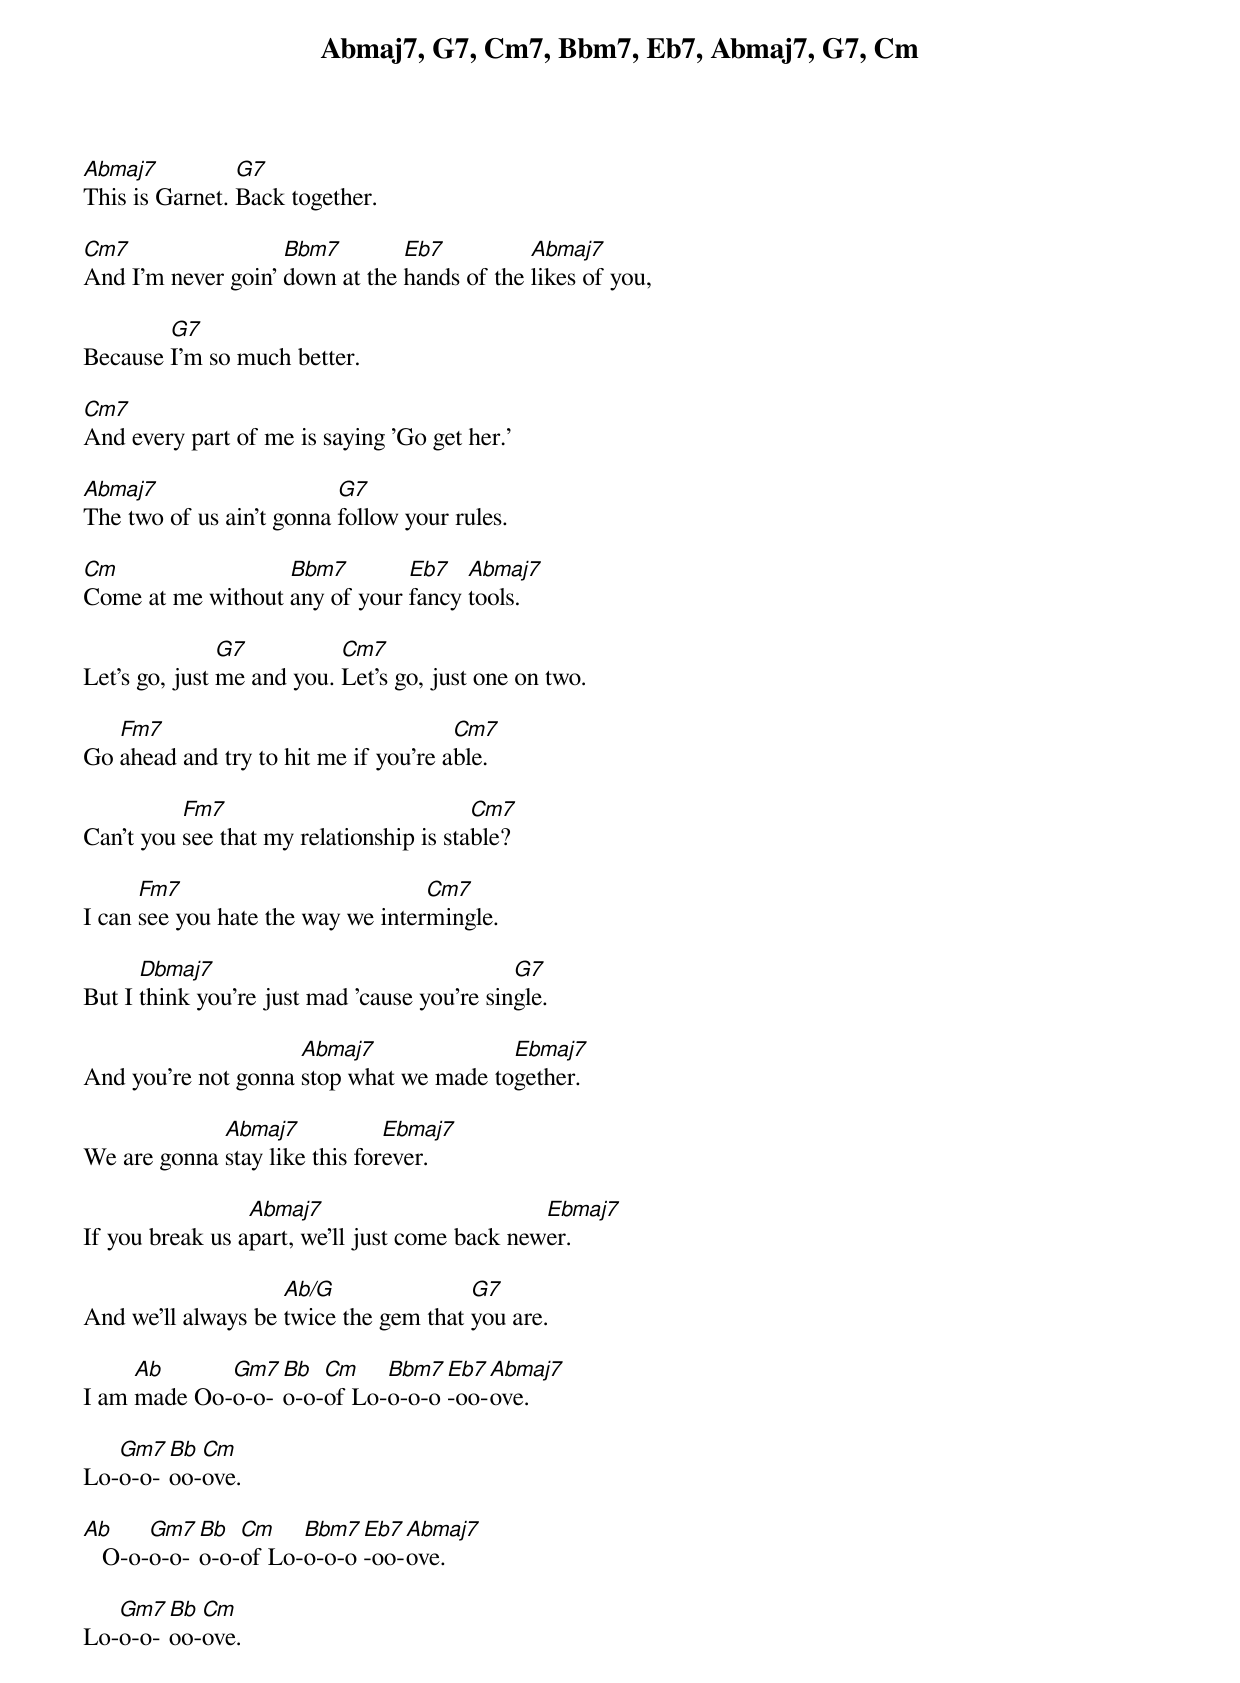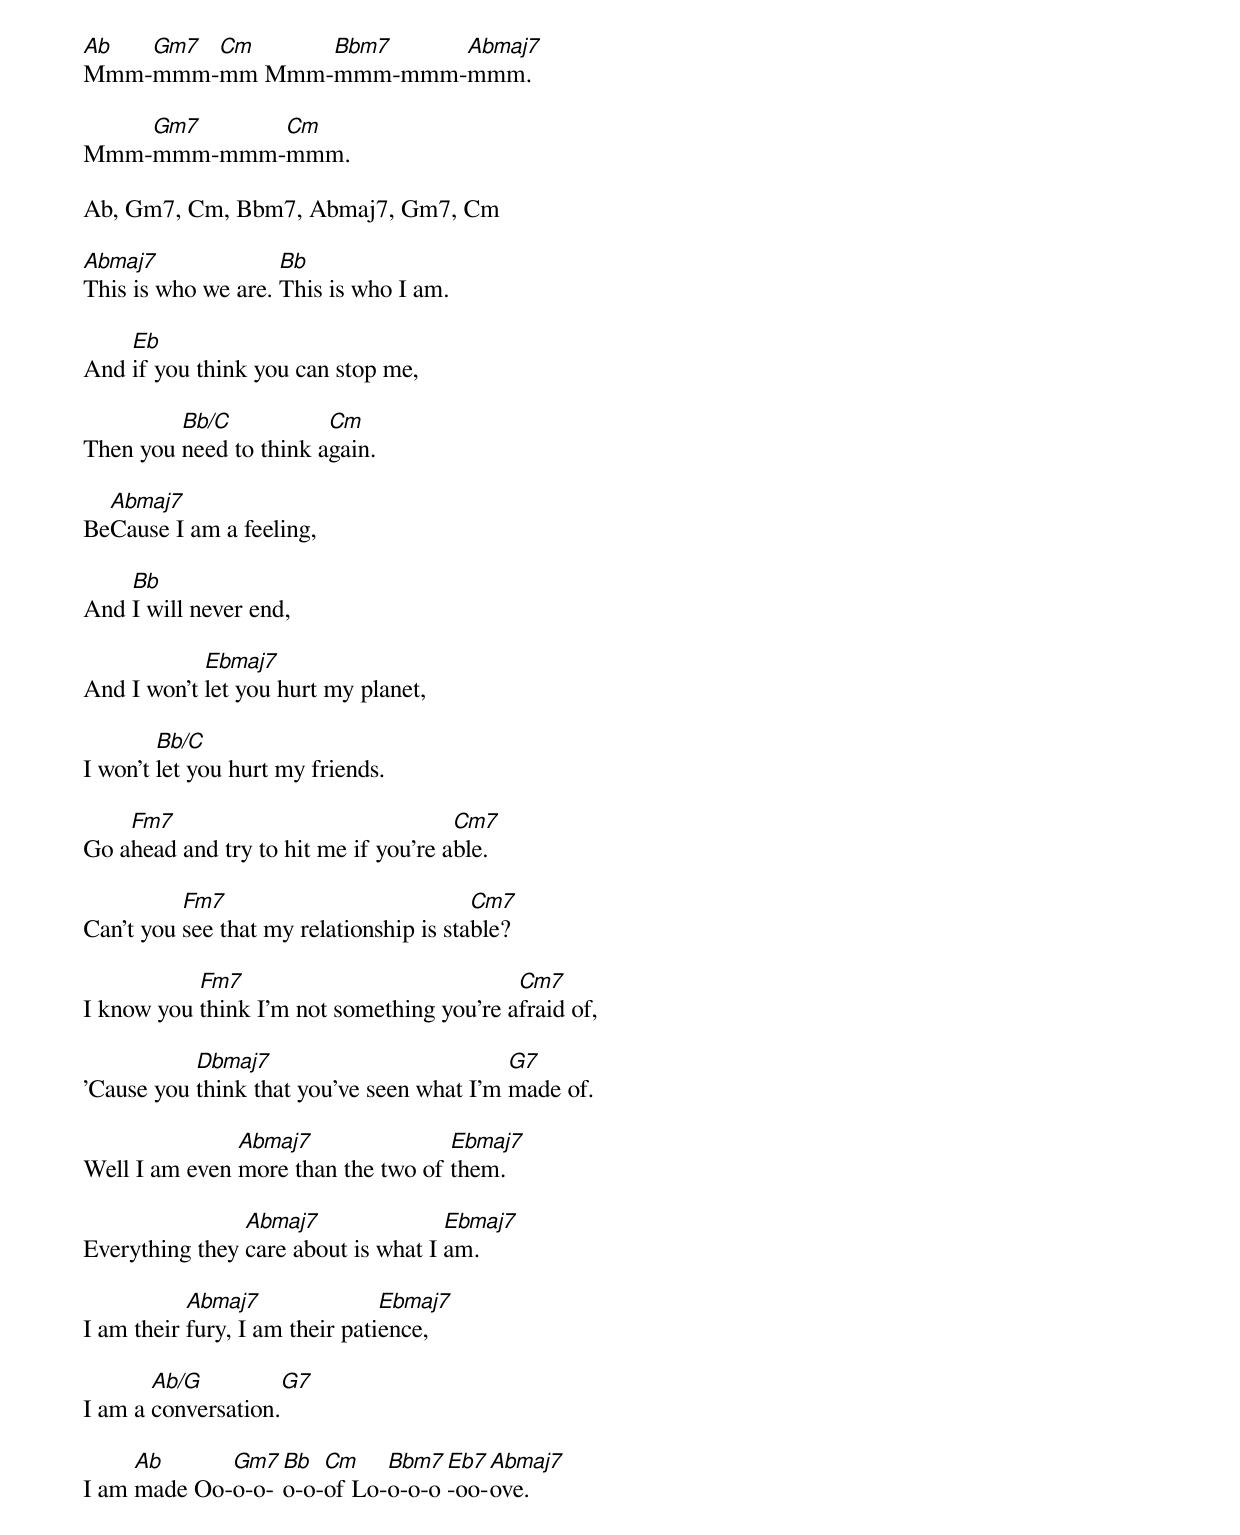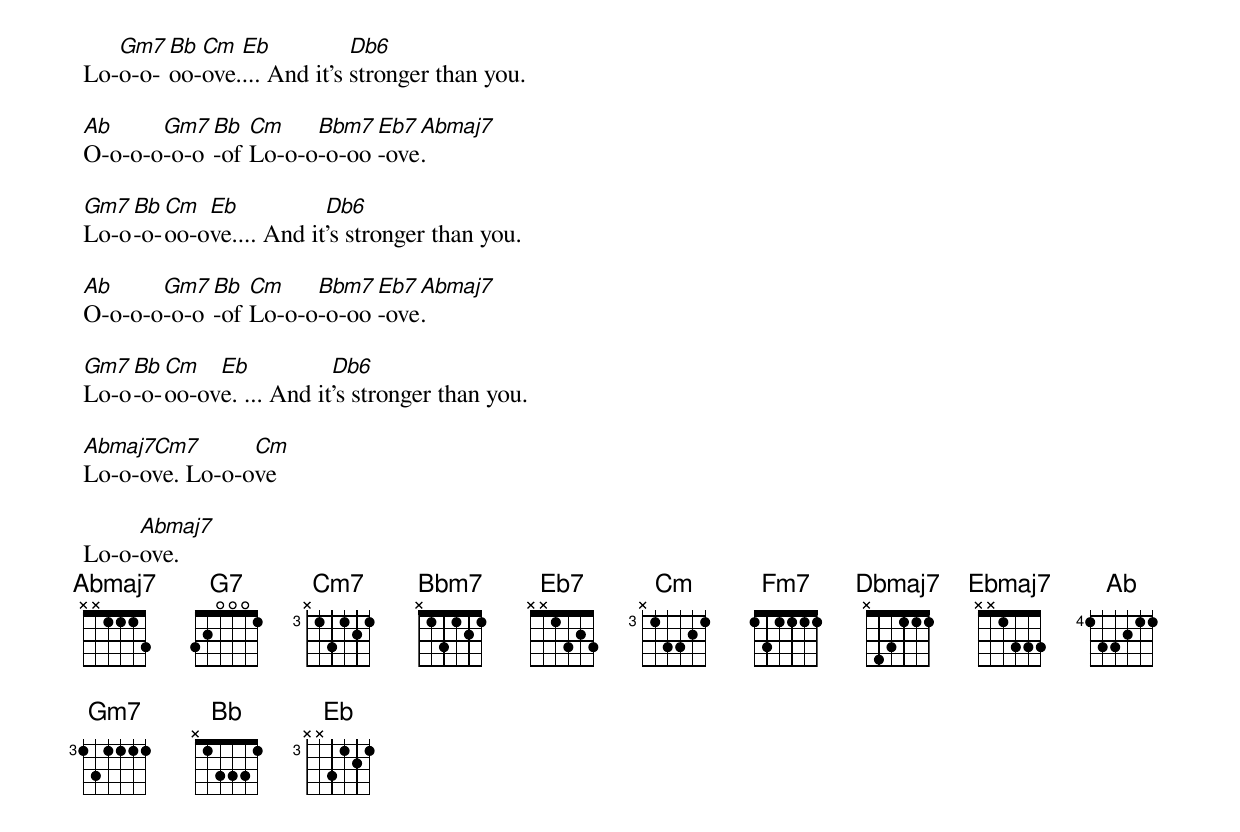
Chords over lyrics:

Abmaj7, G7, Cm7, Bbm7, Eb7, Abmaj7, G7, Cm

Abmaj7          G7
This is Garnet. Back together.

Cm7                 Bbm7        Eb7          Abmaj7
And I'm never goin' down at the hands of the likes of you,

        G7
Because I'm so much better.

Cm7
And every part of me is saying 'Go get her.'

Abmaj7                    G7
The two of us ain't gonna follow your rules.

Cm                 Bbm7        Eb7   Abmaj7
Come at me without any of your fancy tools.

               G7          Cm7
Let's go, just me and you. Let's go, just one on two.

   Fm7                                Cm7
Go ahead and try to hit me if you're able.

          Fm7                            Cm7
Can't you see that my relationship is stable?

      Fm7                          Cm7
I can see you hate the way we intermingle.

      Dbmaj7                                 G7
But I think you're just mad 'cause you're single.

                     Abmaj7              Ebmaj7
And you're not gonna stop what we made together.

             Abmaj7            Ebmaj7
We are gonna stay like this forever.

                 Abmaj7                        Ebmaj7
If you break us apart, we'll just come back newer.

                    Ab/G               G7
And we'll always be twice the gem that you are.

     Ab      Gm7 Bb  Cm    Bbm7 Eb7 Abmaj7
I am made Oo-o-o-o-o-of Lo-o-o-o-oo-ove.

   Gm7 Bb Cm
Lo-o-o-oo-ove.

Ab     Gm7 Bb  Cm    Bbm7 Eb7 Abmaj7
   O-o-o-o-o-o-of Lo-o-o-o-oo-ove.

   Gm7 Bb Cm
Lo-o-o-oo-ove.

Ab  Gm7 Cm     Bbm7    Abmaj7
Mmm-mmm-mm Mmm-mmm-mmm-mmm.

    Gm7     Cm
Mmm-mmm-mmm-mmm.

Ab, Gm7, Cm, Bbm7, Abmaj7, Gm7, Cm

Abmaj7              Bb
This is who we are. This is who I am.

    Eb
And if you think you can stop me,

         Bb/C           Cm
Then you need to think again.

  Abmaj7
BeCause I am a feeling,

    Bb
And I will never end,

            Ebmaj7
And I won't let you hurt my planet,

        Bb/C
I won't let you hurt my friends.

    Fm7                               Cm7
Go ahead and try to hit me if you're able.

          Fm7                            Cm7
Can't you see that my relationship is stable?

           Fm7                             Cm7
I know you think I'm not something you're afraid of,

           Dbmaj7                          G7
'Cause you think that you've seen what I'm made of.

               Abmaj7               Ebmaj7
Well I am even more than the two of them.

                Abmaj7               Ebmaj7
Everything they care about is what I am.

           Abmaj7               Ebmaj7
I am their fury, I am their patience,

       Ab/G          G7
I am a conversation.

     Ab      Gm7 Bb  Cm    Bbm7 Eb7 Abmaj7
I am made Oo-o-o-o-o-of Lo-o-o-o-oo-ove.

   Gm7 Bb Cm  Eb           Db6
Lo-o-o-oo-ove.... And it's stronger than you.

Ab     Gm7 Bb  Cm    Bbm7 Eb7 Abmaj7
O-o-o-o-o-o-of Lo-o-o-o-oo-ove.

Gm7 Bb Cm  Eb           Db6
Lo-o-o-oo-ove.... And it's stronger than you.

Ab     Gm7 Bb  Cm    Bbm7 Eb7 Abmaj7
O-o-o-o-o-o-of Lo-o-o-o-oo-ove.

Gm7 Bb Cm   Eb           Db6
Lo-o-o-oo-ove. ... And it's stronger than you.

Abmaj7Cm7       Cm
Lo-o-ove. Lo-o-ove

     Abmaj7
Lo-o-ove.
